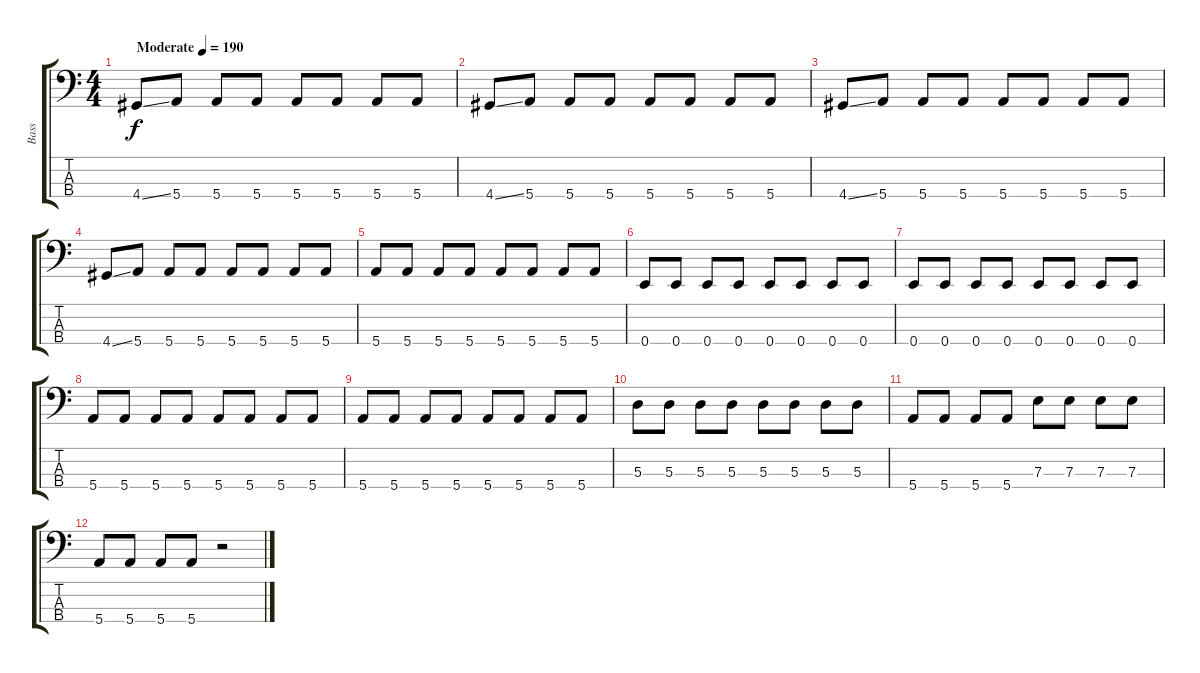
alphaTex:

\track ("Bass" "Bass") {instrument electricbassfinger}
\staff {score tabs}
\tuning (G2 D2 A1 E1) {hide}
\ts (4 4)
\tempo (190 "Moderate")
\clef f4
\ks c
4.4{ss}.8{dy f instrument electricbassfinger} 5.4.8 5.4.8 5.4.8 5.4.8 5.4.8 5.4.8 5.4.8 |
4.4{ss}.8 5.4.8 5.4.8 5.4.8 5.4.8 5.4.8 5.4.8 5.4.8 |
4.4{ss}.8 5.4.8 5.4.8 5.4.8 5.4.8 5.4.8 5.4.8 5.4.8 |
4.4{ss}.8 5.4.8 5.4.8 5.4.8 5.4.8 5.4.8 5.4.8 5.4.8 |
5.4.8 5.4.8 5.4.8 5.4.8 5.4.8 5.4.8 5.4.8 5.4.8 |
0.4.8 0.4.8 0.4.8 0.4.8 0.4.8 0.4.8 0.4.8 0.4.8 |
0.4.8 0.4.8 0.4.8 0.4.8 0.4.8 0.4.8 0.4.8 0.4.8 |
5.4.8 5.4.8 5.4.8 5.4.8 5.4.8 5.4.8 5.4.8 5.4.8 |
5.4.8 5.4.8 5.4.8 5.4.8 5.4.8 5.4.8 5.4.8 5.4.8 |
5.3.8 5.3.8 5.3.8 5.3.8 5.3.8 5.3.8 5.3.8 5.3.8 |
5.4.8 5.4.8 5.4.8 5.4.8 7.3.8 7.3.8 7.3.8 7.3.8 |
5.4.8 5.4.8 5.4.8 5.4.8 r.2
